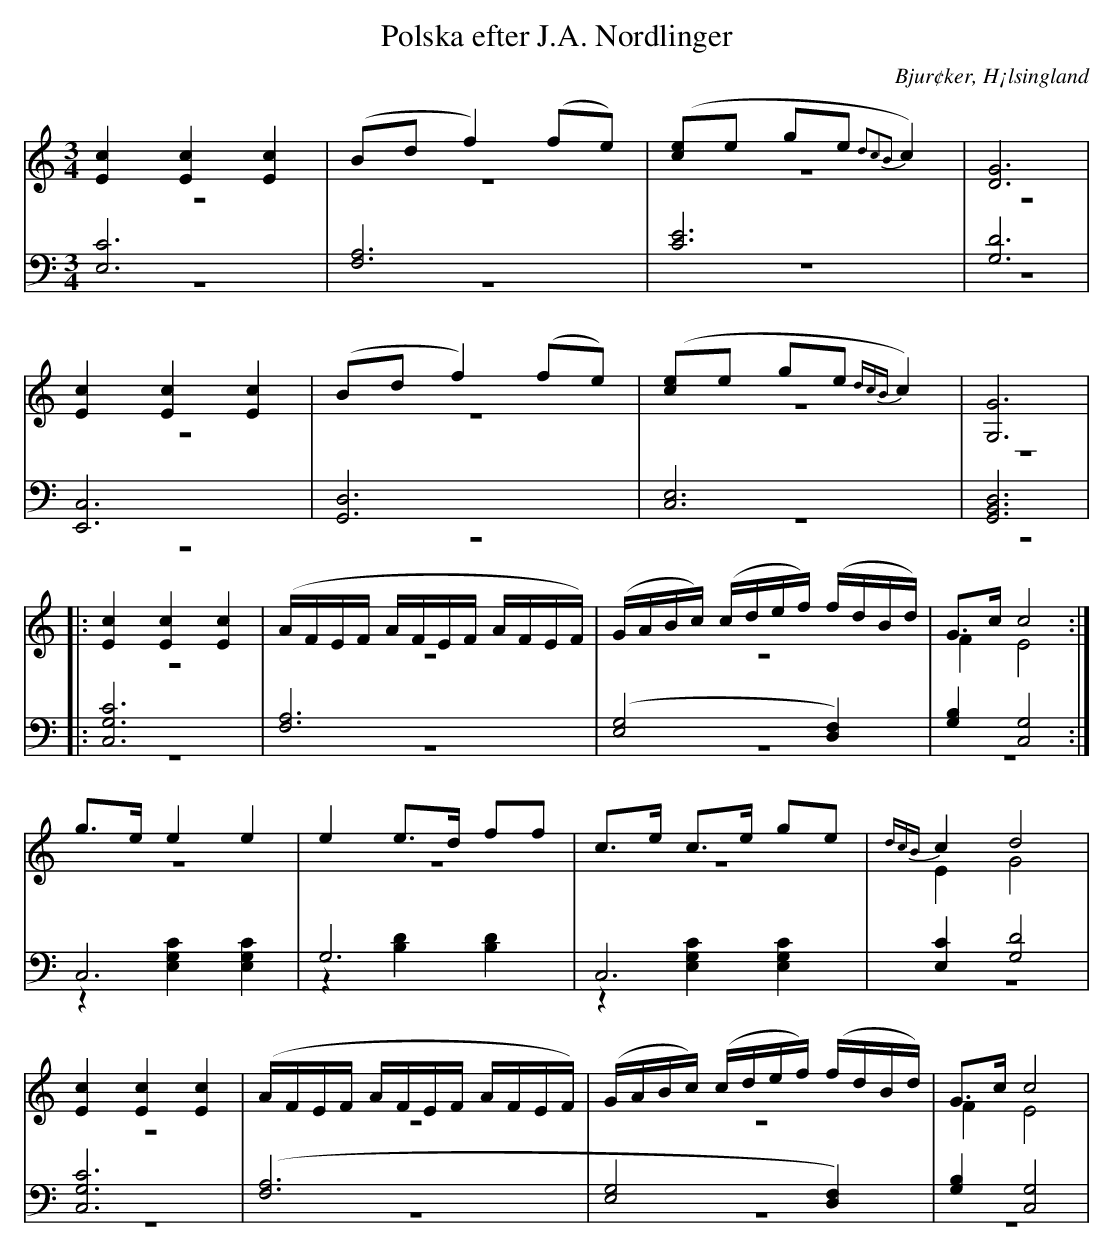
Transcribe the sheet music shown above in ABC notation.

X:1
T: Polska efter J.A. Nordlinger
O: Bjur¢ker, H¡lsingland
M: 3/4
L: 1/16
K: C
V:1
V:2 merge
V:3
V:4 merge
V:1
[E4c4] [E4c4] [E4c4]|(B2d2 f4) (f2e2)|([c2e2]e2 g2e2 {d2c2B2}c4)|[G12D12]|
[E4c4] [E4c4] [E4c4]|(B2d2 f4) (f2e2)|([c2e2]e2 g2e2 {dcB}c4)|[G,12G12]|
|:[E4c4] [E4c4] [E4c4]|(AFEF AFEF AFEF)|(GABc) (cdef) (fdBd)|G2>c2 c8:|
g2>e2 e4 e4|e4 e2>d2 f2f2|c2>e2 c2>e2 g2e2|{dcB}c4 d8|
[E4c4] [E4c4] [E4c4]|(AFEF AFEF AFEF)|(GABc) (cdef) (fdBd)|G2>c2 c8|
V:2
z12|z12|z12|z12|
z12|z12|z12|z12|
|:z12|z12|z12|F4 E8:|
z12|z12|z12|E4 G8|
z12|z12|z12|F4 E8|
V:3 clef=bass
[E,12C12]|[F,12A,12]|[C12E12]|[G,12D12]|
[E,,12C,12]|[G,,12D,12]|[C,12E,12]|[G,,12B,,12D,12]|
|:[C,12G,12C12] |[F,12A,12]|([E,8G,8] [D,4F,4])|[G,4B,4] [C,8G,8]:|
C,12 |G,12|C,12|[E,4C4] [G,8D8]|
[C,12G,12C12] |([F,12A,12]|[E,8G,8] [D,4F,4])|[G,4B,4] [C,8G,8]|
V:4 clef=bass
z12|z12|z12|z12|
z12|z12|z12|z12|
|:z12|z12|z12|z12:|
z4 [E,4G,4C4] [E,4G,4C4]|z4 [B,4D4] [B,4D4]|z4 [E,4G,4C4] [E,4G,4C4]|z12|
z12|z12|z12|z12|
